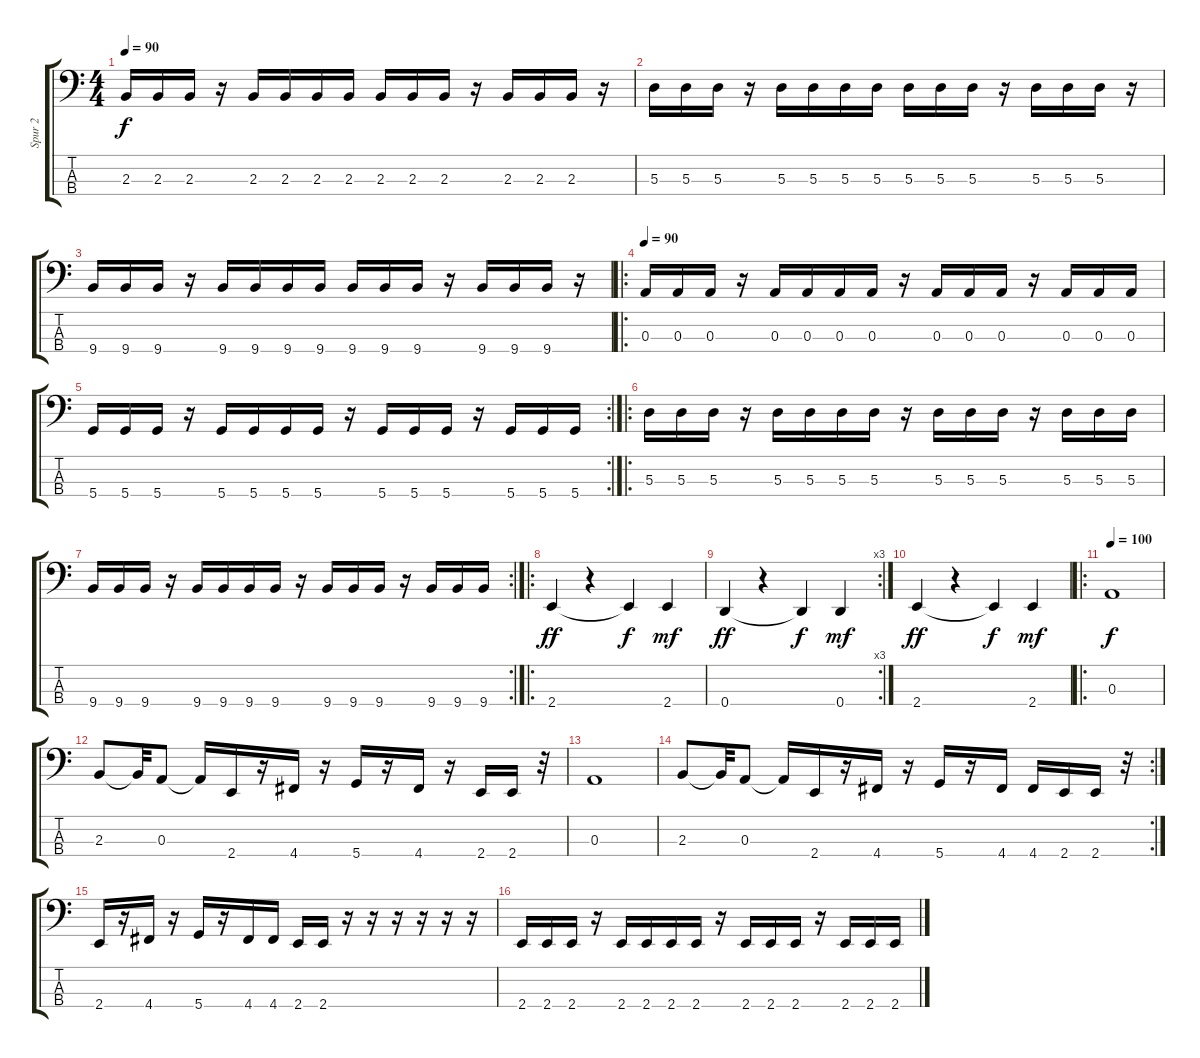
\track ("Spur 2" "Spur 2") {instrument electricbasspick}
\staff {score tabs}
\tuning (G2 D2 A1 D1) {hide}
\ts (4 4)
\tempo 90
\clef f4
\ks c
2.3.16{dy f} 2.3.16 2.3.16 r.16 2.3.16 2.3.16 2.3.16 2.3.16 2.3.16 2.3.16 2.3.16 r.16 2.3.16 2.3.16 2.3.16 r.16 |
5.3.16 5.3.16 5.3.16 r.16 5.3.16 5.3.16 5.3.16 5.3.16 5.3.16 5.3.16 5.3.16 r.16 5.3.16 5.3.16 5.3.16 r.16 |
9.4.16 9.4.16 9.4.16 r.16 9.4.16 9.4.16 9.4.16 9.4.16 9.4.16 9.4.16 9.4.16 r.16 9.4.16 9.4.16 9.4.16 r.16 |
\ro
\tempo 90
0.3.16 0.3.16 0.3.16 r.16 0.3.16 0.3.16 0.3.16 0.3.16 r.16 0.3.16 0.3.16 0.3.16 r.16 0.3.16 0.3.16 0.3.16 |
\rc 2
5.4.16 5.4.16 5.4.16 r.16 5.4.16 5.4.16 5.4.16 5.4.16 r.16 5.4.16 5.4.16 5.4.16 r.16 5.4.16 5.4.16 5.4.16 |
\ro
5.3.16 5.3.16 5.3.16 r.16 5.3.16 5.3.16 5.3.16 5.3.16 r.16 5.3.16 5.3.16 5.3.16 r.16 5.3.16 5.3.16 5.3.16 |
\rc 2
9.4.16 9.4.16 9.4.16 r.16 9.4.16 9.4.16 9.4.16 9.4.16 r.16 9.4.16 9.4.16 9.4.16 r.16 9.4.16 9.4.16 9.4.16 |
\ro
2.4.4{dy ff} r.4 2.4{t}.4{dy f} 2.4.4{dy mf} |
\rc 3
0.4.4{dy ff} r.4 0.4{t}.4{dy f} 0.4.4{dy mf} |
2.4.4{dy ff} r.4 2.4{t}.4{dy f} 2.4.4{dy mf} |
\ro
\tempo 100
0.3.1{dy f} |
2.3.8 2.3{t}.32 0.3.8 0.3{t}.16 2.4.16 r.16 4.4.16 r.16 5.4.16 r.16 4.4.16 r.16 2.4.16 2.4.16 r.32 |
0.3.1 |
\rc 2
2.3.8 2.3{t}.32 0.3.8 0.3{t}.16 2.4.16 r.16 4.4.16 r.16 5.4.16 r.16 4.4.16 4.4.16 2.4.16 2.4.16 r.32 |
2.4.16 r.16 4.4.16 r.16 5.4.16 r.16 4.4.16 4.4.16 2.4.16 2.4.16 r.16 r.16 r.16 r.16 r.16 r.16 |
2.4.16 2.4.16 2.4.16 r.16 2.4.16 2.4.16 2.4.16 2.4.16 r.16 2.4.16 2.4.16 2.4.16 r.16 2.4.16 2.4.16 2.4.16
